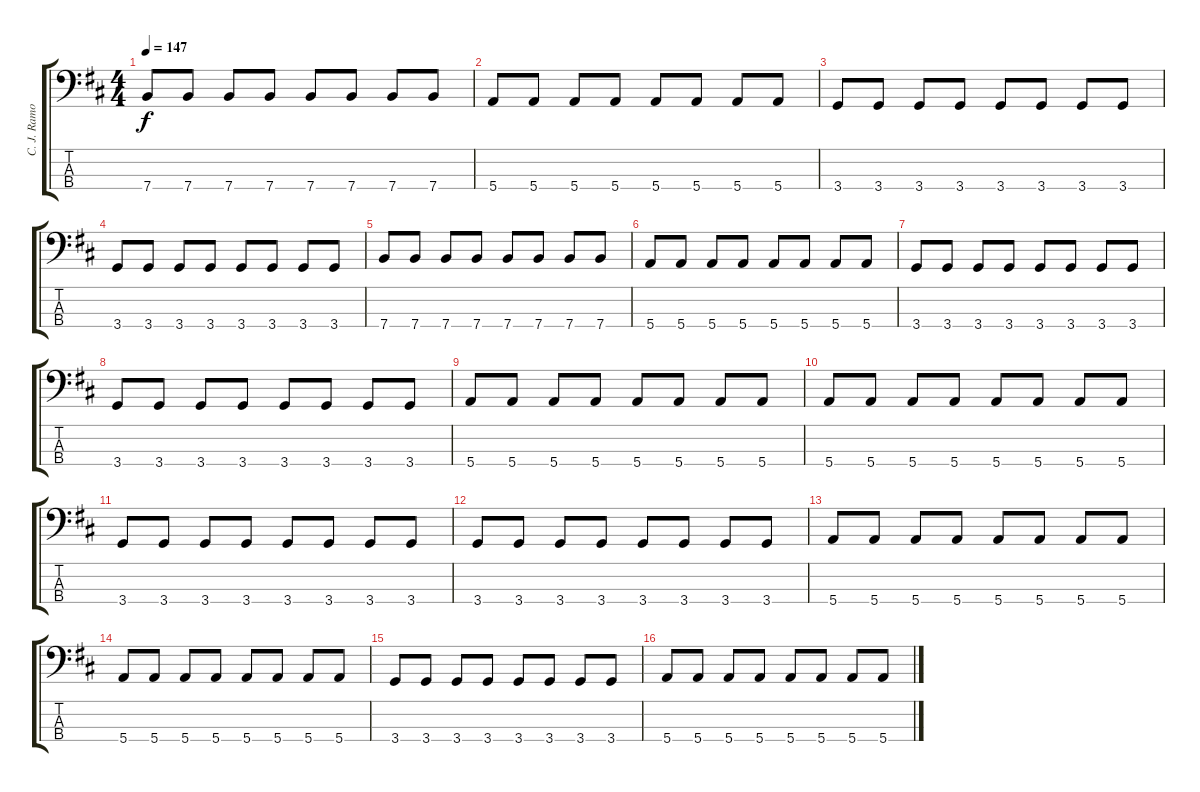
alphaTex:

\track ("C. J. Ramone" "C. J. Ramo") {instrument electricbasspick}
\staff {score tabs}
\tuning (G2 D2 A1 E1) {hide}
\ts (4 4)
\tempo 147
\clef f4
\ks d
7.4.8{dy f} 7.4.8 7.4.8 7.4.8 7.4.8 7.4.8 7.4.8 7.4.8 |
5.4.8 5.4.8 5.4.8 5.4.8 5.4.8 5.4.8 5.4.8 5.4.8 |
3.4.8 3.4.8 3.4.8 3.4.8 3.4.8 3.4.8 3.4.8 3.4.8 |
3.4.8 3.4.8 3.4.8 3.4.8 3.4.8 3.4.8 3.4.8 3.4.8 |
7.4.8 7.4.8 7.4.8 7.4.8 7.4.8 7.4.8 7.4.8 7.4.8 |
5.4.8 5.4.8 5.4.8 5.4.8 5.4.8 5.4.8 5.4.8 5.4.8 |
3.4.8 3.4.8 3.4.8 3.4.8 3.4.8 3.4.8 3.4.8 3.4.8 |
3.4.8 3.4.8 3.4.8 3.4.8 3.4.8 3.4.8 3.4.8 3.4.8 |
5.4.8 5.4.8 5.4.8 5.4.8 5.4.8 5.4.8 5.4.8 5.4.8 |
5.4.8 5.4.8 5.4.8 5.4.8 5.4.8 5.4.8 5.4.8 5.4.8 |
3.4.8 3.4.8 3.4.8 3.4.8 3.4.8 3.4.8 3.4.8 3.4.8 |
3.4.8 3.4.8 3.4.8 3.4.8 3.4.8 3.4.8 3.4.8 3.4.8 |
5.4.8 5.4.8 5.4.8 5.4.8 5.4.8 5.4.8 5.4.8 5.4.8 |
5.4.8 5.4.8 5.4.8 5.4.8 5.4.8 5.4.8 5.4.8 5.4.8 |
3.4.8 3.4.8 3.4.8 3.4.8 3.4.8 3.4.8 3.4.8 3.4.8 |
5.4.8 5.4.8 5.4.8 5.4.8 5.4.8 5.4.8 5.4.8 5.4.8
